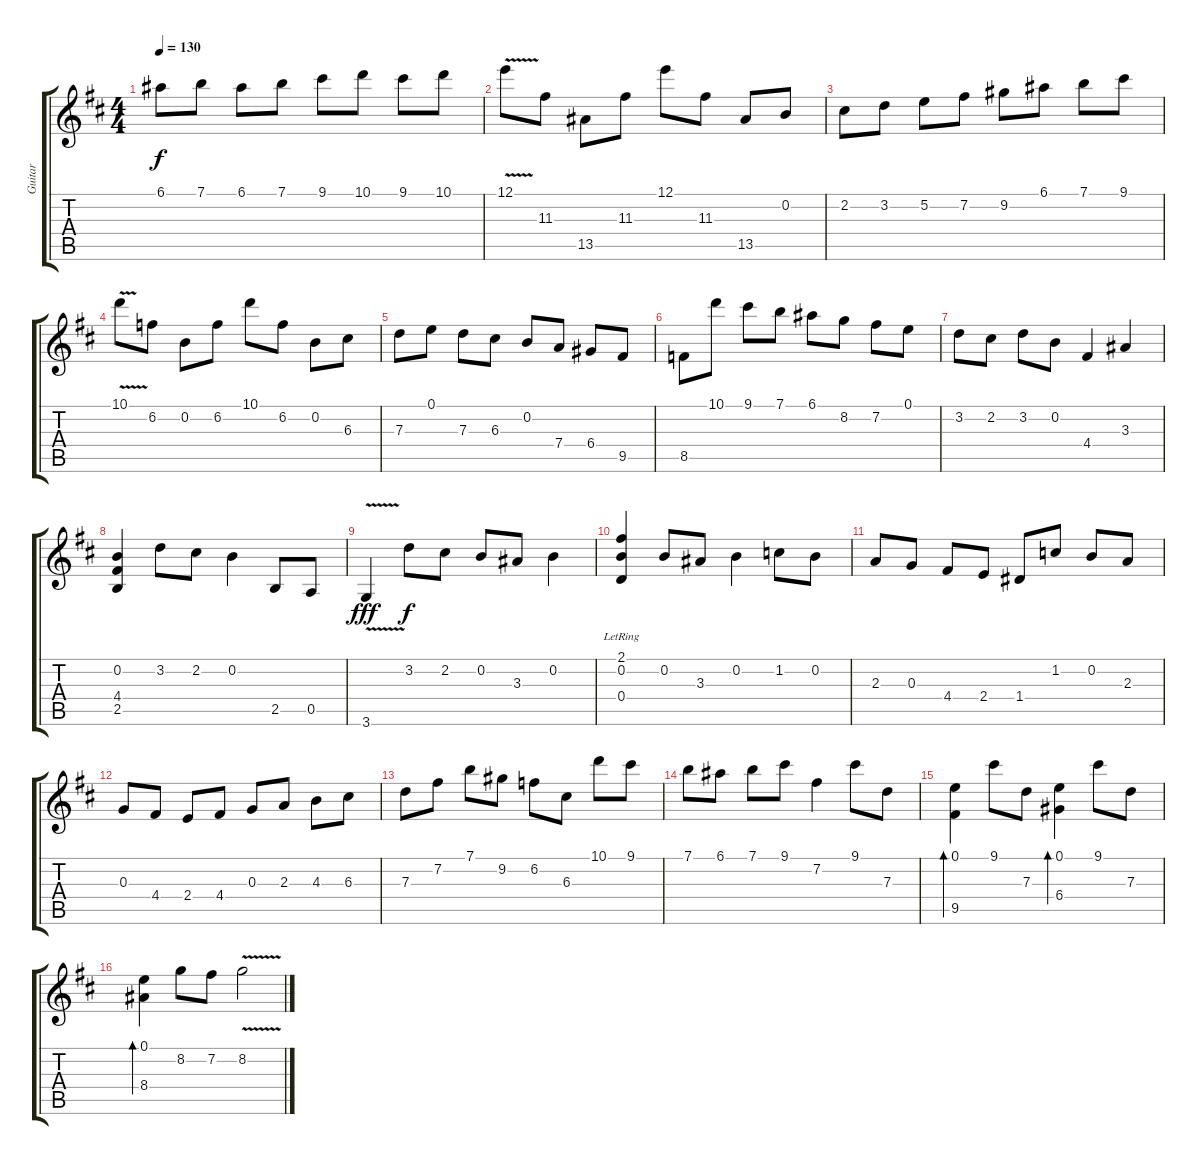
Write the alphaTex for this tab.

\track ("Guitar" "Guitar") {instrument acousticguitarnylon}
\staff {score tabs}
\tuning (E4 B3 G3 D3 A2 E2) {hide}
\ts (4 4)
\tempo 130
\clef g2
\ks bminor
6.1.8{dy f} 7.1.8 6.1.8 7.1.8 9.1.8 10.1.8 9.1.8 10.1.8 |
12.1{v}.8 11.3.8 13.5.8 11.3.8 12.1.8 11.3.8 13.5.8 0.2.8 |
2.2.8 3.2.8 5.2.8 7.2.8 9.2.8 6.1.8 7.1.8 9.1.8 |
10.1{v}.8 6.2.8 0.2.8 6.2.8 10.1.8 6.2.8 0.2.8 6.3.8 |
7.3.8 0.1.8 7.3.8 6.3.8 0.2.8 7.4.8 6.4.8 9.5.8 |
8.5.8 10.1.8 9.1.8 7.1.8 6.1.8 8.2.8 7.2.8 0.1.8 |
3.2.8 2.2.8 3.2.8 0.2.8 4.4.4 3.3.4 |
(0.2 4.4 2.5).4 3.2.8 2.2.8 0.2.4 2.5.8 0.5.8 |
3.6{v}.4{dy fff} 3.2.8{dy f} 2.2.8 0.2.8 3.3.8 0.2.4 |
(2.1 0.2 0.4{lr}).4 0.2.8 3.3.8 0.2.4 1.2.8 0.2.8 |
2.3.8 0.3.8 4.4.8 2.4.8 1.4.8 1.2.8 0.2.8 2.3.8 |
0.3.8 4.4.8 2.4.8 4.4.8 0.3.8 2.3.8 4.3.8 6.3.8 |
7.3.8 7.2.8 7.1.8 9.2.8 6.2.8 6.3.8 10.1.8 9.1.8 |
7.1.8 6.1.8 7.1.8 9.1.8 7.2.4 9.1.8 7.3.8 |
(0.1 9.5).4{bd 30} 9.1.8 7.3.8 (0.1 6.4).4{bd 60} 9.1.8 7.3.8 |
(0.1 8.4).4{bd 240} 8.2.8 7.2.8 8.2{v}.2
